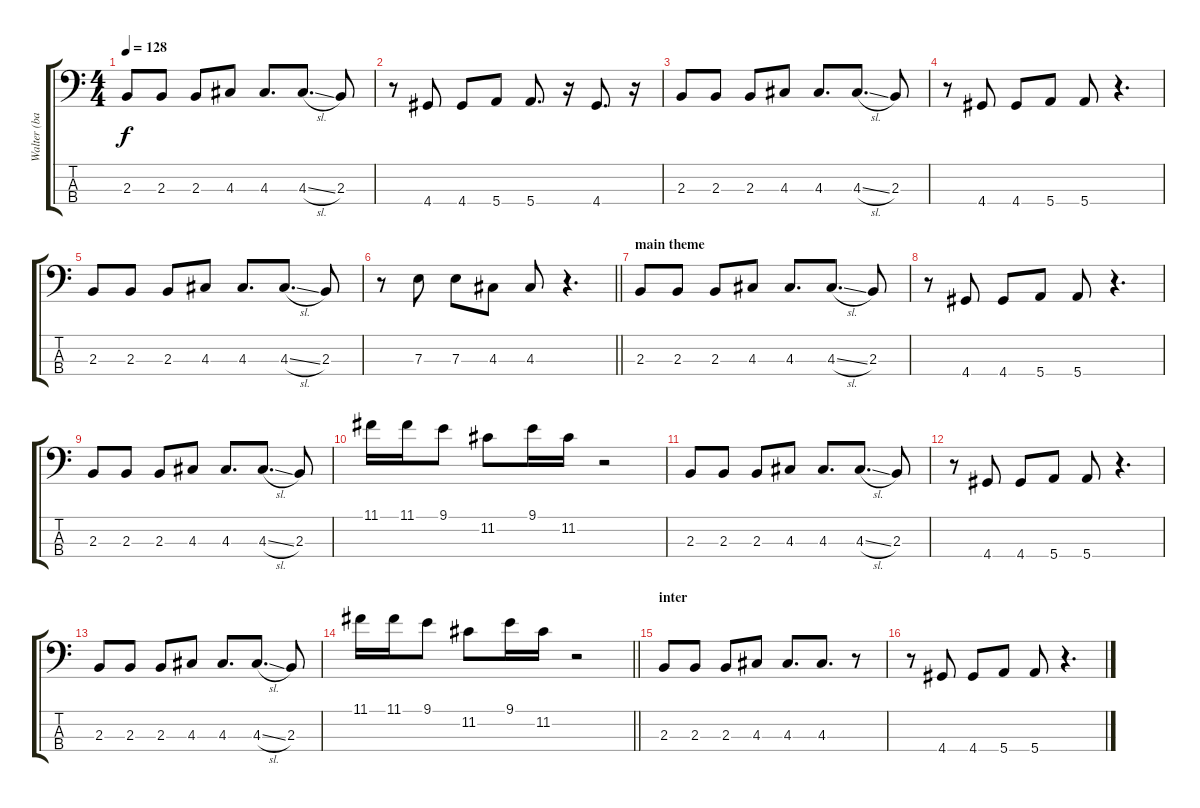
\track ("Walter (bass)" "Walter (ba") {instrument electricbasspick}
\staff {score tabs}
\tuning (G2 D2 A1 E1) {hide}
\ts (4 4)
\tempo 128
\clef f4
\ks c
2.3.8{dy f} 2.3.8 2.3.8 4.3.8 4.3.8{d} 4.3{sl}.8{d} 2.3.8 |
r.8 4.4.8 4.4.8 5.4.8 5.4.8{d} r.16 4.4.8{d} r.16 |
2.3.8 2.3.8 2.3.8 4.3.8 4.3.8{d} 4.3{sl}.8{d} 2.3.8 |
r.8 4.4.8 4.4.8 5.4.8 5.4.8 r.4{d} |
2.3.8 2.3.8 2.3.8 4.3.8 4.3.8{d} 4.3{sl}.8{d} 2.3.8 |
\barLineRight lightlight
r.8 7.3.8 7.3.8 4.3.8 4.3.8 r.4{d} |
\section ("" "main theme")
2.3.8 2.3.8 2.3.8 4.3.8 4.3.8{d} 4.3{sl}.8{d} 2.3.8 |
r.8 4.4.8 4.4.8 5.4.8 5.4.8 r.4{d} |
2.3.8 2.3.8 2.3.8 4.3.8 4.3.8{d} 4.3{sl}.8{d} 2.3.8 |
11.1.16 11.1.16 9.1.8 11.2.8 9.1.16 11.2.16 r.2 |
2.3.8 2.3.8 2.3.8 4.3.8 4.3.8{d} 4.3{sl}.8{d} 2.3.8 |
r.8 4.4.8 4.4.8 5.4.8 5.4.8 r.4{d} |
2.3.8 2.3.8 2.3.8 4.3.8 4.3.8{d} 4.3{sl}.8{d} 2.3.8 |
\barLineRight lightlight
11.1.16 11.1.16 9.1.8 11.2.8 9.1.16 11.2.16 r.2 |
\section ("" "inter")
2.3.8 2.3.8 2.3.8 4.3.8 4.3.8{d} 4.3.8{d} r.8 |
r.8 4.4.8 4.4.8 5.4.8 5.4.8 r.4{d}
